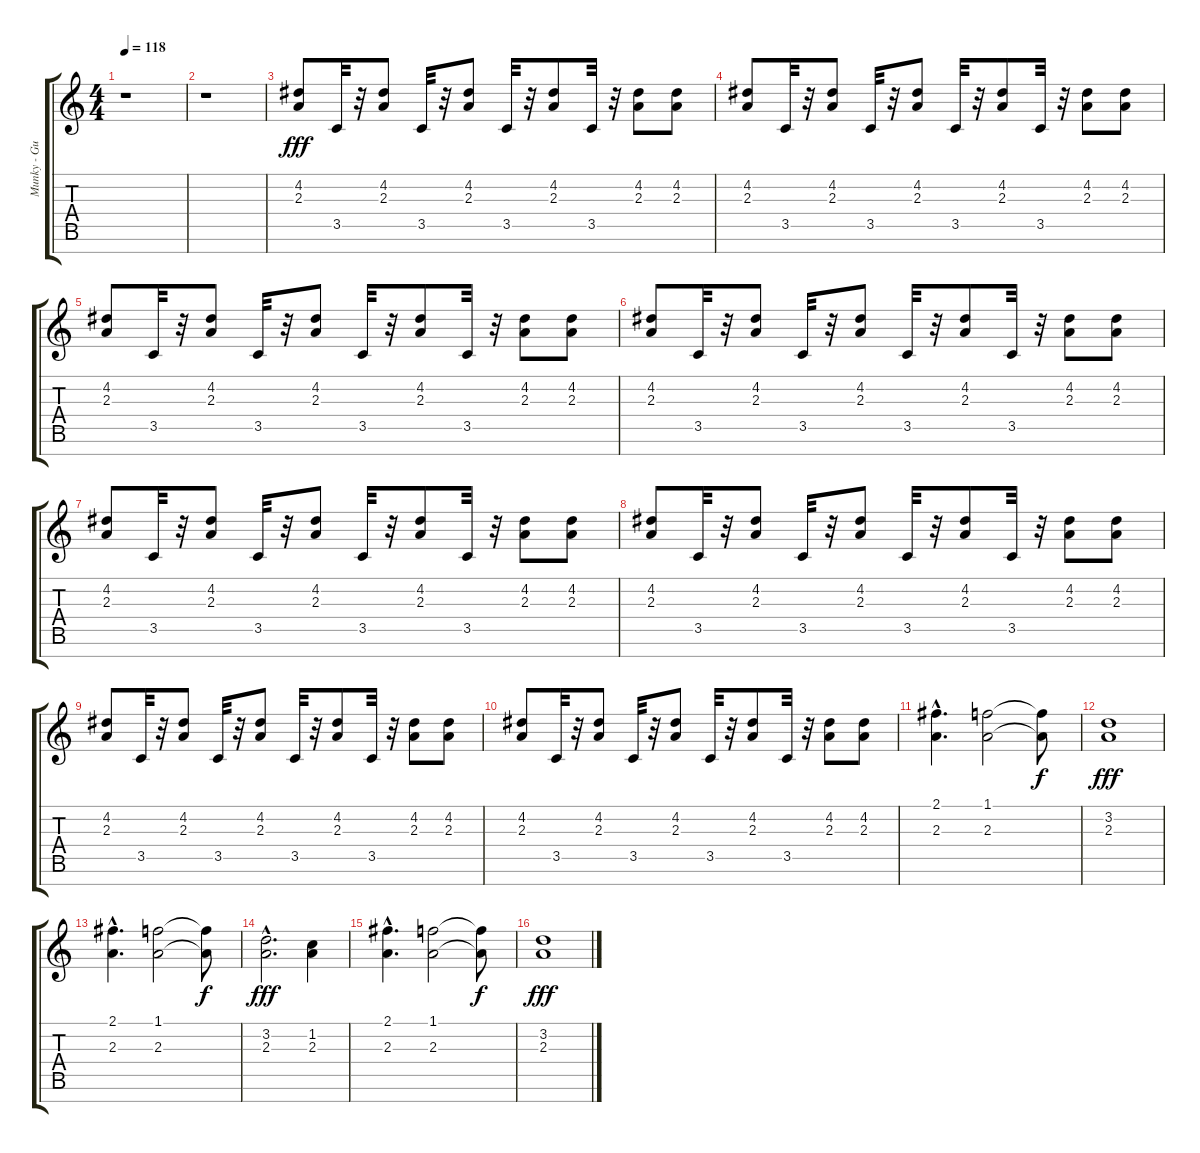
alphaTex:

\track ("Munky - Guitar" "Munky - Gu") {instrument distortionguitar}
\staff {score tabs}
\tuning (E4 B3 G3 D3 A2 E2 B1) {hide}
\ts (4 4)
\tempo 118
\clef g2
\ks c
r.1{dy fff} |
r.1 |
(4.2 2.3).8 3.5.32 r.32 (4.2 2.3).8 3.5.32 r.32 (4.2 2.3).8 3.5.32 r.32 (4.2 2.3).8 3.5.32 r.32 (4.2 2.3).8 (4.2 2.3).8 |
(4.2 2.3).8 3.5.32 r.32 (4.2 2.3).8 3.5.32 r.32 (4.2 2.3).8 3.5.32 r.32 (4.2 2.3).8 3.5.32 r.32 (4.2 2.3).8 (4.2 2.3).8 |
(4.2 2.3).8 3.5.32 r.32 (4.2 2.3).8 3.5.32 r.32 (4.2 2.3).8 3.5.32 r.32 (4.2 2.3).8 3.5.32 r.32 (4.2 2.3).8 (4.2 2.3).8 |
(4.2 2.3).8 3.5.32 r.32 (4.2 2.3).8 3.5.32 r.32 (4.2 2.3).8 3.5.32 r.32 (4.2 2.3).8 3.5.32 r.32 (4.2 2.3).8 (4.2 2.3).8 |
(4.2 2.3).8 3.5.32 r.32 (4.2 2.3).8 3.5.32 r.32 (4.2 2.3).8 3.5.32 r.32 (4.2 2.3).8 3.5.32 r.32 (4.2 2.3).8 (4.2 2.3).8 |
(4.2 2.3).8 3.5.32 r.32 (4.2 2.3).8 3.5.32 r.32 (4.2 2.3).8 3.5.32 r.32 (4.2 2.3).8 3.5.32 r.32 (4.2 2.3).8 (4.2 2.3).8 |
(4.2 2.3).8 3.5.32 r.32 (4.2 2.3).8 3.5.32 r.32 (4.2 2.3).8 3.5.32 r.32 (4.2 2.3).8 3.5.32 r.32 (4.2 2.3).8 (4.2 2.3).8 |
(4.2 2.3).8 3.5.32 r.32 (4.2 2.3).8 3.5.32 r.32 (4.2 2.3).8 3.5.32 r.32 (4.2 2.3).8 3.5.32 r.32 (4.2 2.3).8 (4.2 2.3).8 |
(2.1{hac} 2.3{hac}).4{d} (1.1 2.3).2 (1.1{t} 2.3{t}).8{dy f} |
(3.2 2.3).1{dy fff} |
(2.1{hac} 2.3{hac}).4{d} (1.1 2.3).2 (1.1{t} 2.3{t}).8{dy f} |
(3.2{hac} 2.3{hac}).2{d dy fff} (1.2 2.3).4 |
(2.1{hac} 2.3{hac}).4{d} (1.1 2.3).2 (1.1{t} 2.3{t}).8{dy f} |
(3.2 2.3).1{dy fff}
